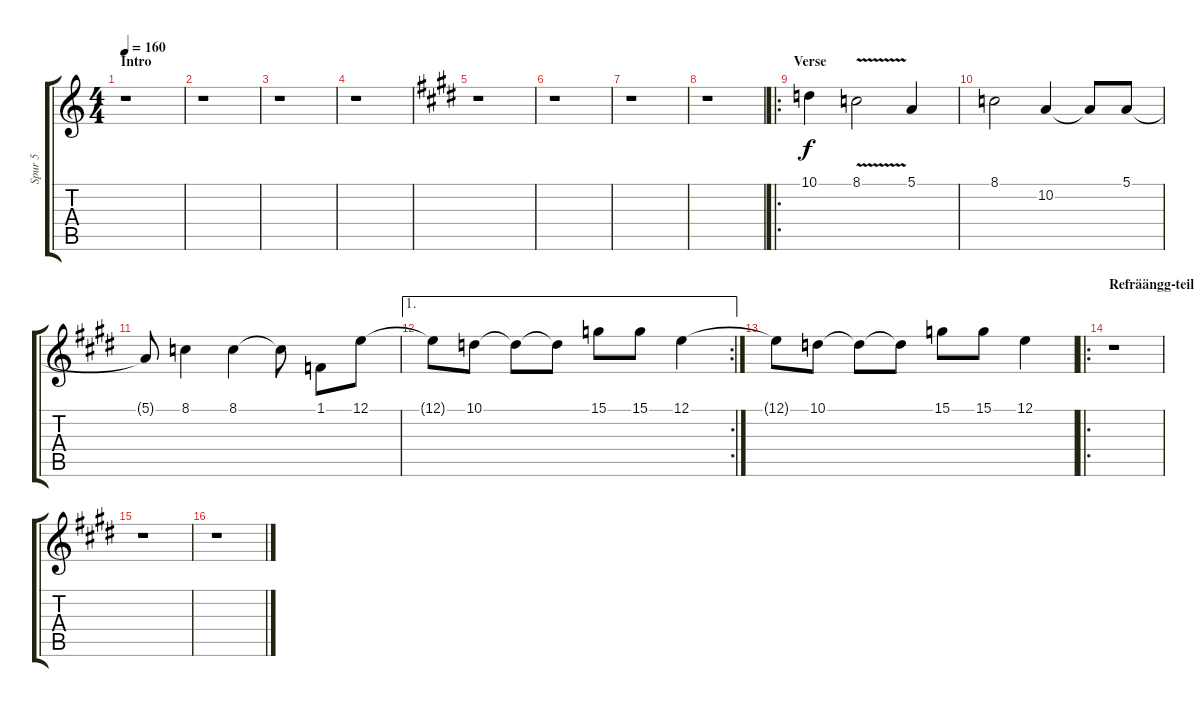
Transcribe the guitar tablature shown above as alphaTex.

\track ("Spur 5" "Spur 5") {instrument oboe}
\staff {score tabs}
\tuning (E4 B3 G3 D3 A2 E2) {hide}
\ts (4 4)
\section ("" "Intro")
\tempo 160
\clef g2
\ks c
r.1{dy f instrument oboe} |
r.1 |
r.1 |
r.1 |
\ks e
r.1 |
r.1 |
r.1 |
r.1 |
\ro
\section ("" "Verse")
10.1.4 8.1{v}.2 5.1.4 |
8.1.2 10.2.4 10.2{t}.8 5.1.8 |
5.1{t}.8 8.1.4 8.1.4 8.1{t}.8 1.1.8 12.1.8 |
\ae 1
\rc 2
12.1{t}.8 10.1.8 10.1{t}.8 10.1{t}.8 15.1.8 15.1.8 12.1.4 |
12.1{t}.8 10.1.8 10.1{t}.8 10.1{t}.8 15.1.8 15.1.8 12.1.4 |
\ro
\section ("" "Refräängg-teil")
r.1 |
r.1 |
r.1
